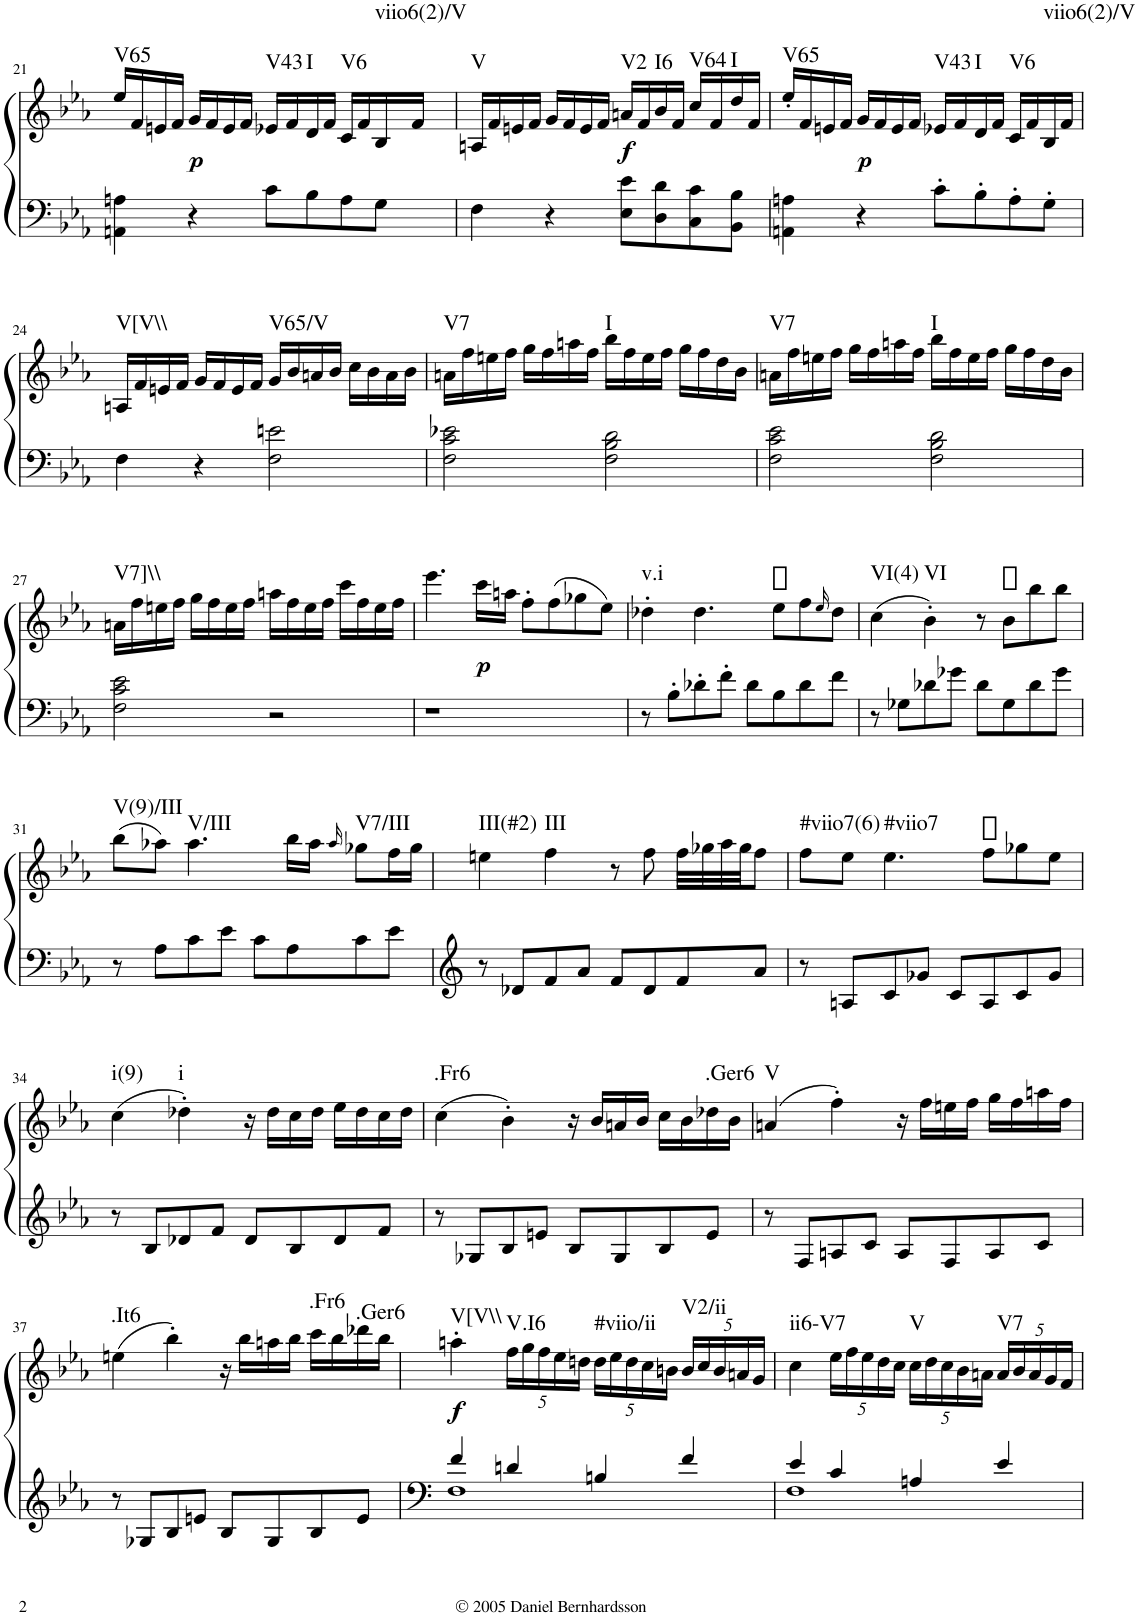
**kern	**kern	**dynam	**harte
*part1	*part1	*part1	*part1
*staff2	*staff1	*staff1/2	*
*I"Piano	*	*	*
*I'Pno.	*	*	*
!!LO:PB:g=z
*clefF4	*clefG2	*	*
*k[b-e-a-]	*k[b-e-a-]	*	*
*E-:	*E-:	*	*
*M4/4	*M4/4	*	*
*met(c)	*met(c)	*	*
=21	=21	=21	=21
!	!	!	!LO:H:kt=V65
4AAn\ 4An\	16ee-/LL	.	N
.	16f/	.	.
.	16en/	.	.
.	16f/JJ	.	.
!	!	!LO:DY:b	!
4r	16g/LL	p	.
.	16f/	.	.
.	16e/	.	.
.	16f/JJ	.	.
!	!	!	!LO:H:kt=V43
8c\L	16e-X/LL	.	N
.	16f/	.	.
!	!	!	!LO:H:kt=I
8B-\	16d/	.	N
.	16f/JJ	.	.
!	!	!	!LO:H:kt=V6
8A\	16c/LL	.	N
.	16f/	.	.
!	!	!	!LO:H:kt=viio6(2)/V
8G\J	16B-/	.	N
.	16f/JJ	.	.
=22	=22	=22	=22
!	!	!	!LO:H:kt=V
4F\	16An/LL	.	N
.	16f/	.	.
.	16en/	.	.
.	16f/JJ	.	.
4r	16g/LL	.	.
.	16f/	.	.
.	16e/	.	.
.	16f/JJ	.	.
!	!	!LO:DY:b	!LO:H:kt=V2
8E-\ 8e-\L	16an/LL	f	N
.	16f/	.	.
!	!	!	!LO:H:kt=I6
8D\ 8d\	16b-/	.	N
.	16f/JJ	.	.
!	!	!	!LO:H:kt=V64
8C\ 8c\	16cc/LL	.	N
.	16f/	.	.
!	!	!	!LO:H:kt=I
8BB-\ 8B-\J	16dd/	.	N
.	16f/JJ	.	.
=23	=23	=23	=23
!	!	!	!LO:H:kt=V65
4AAn\ 4An\	16ee-'/LL	.	N
.	16f/	.	.
.	16en/	.	.
.	16f/JJ	.	.
!	!	!LO:DY:b	!
4r	16g/LL	p	.
.	16f/	.	.
.	16e/	.	.
.	16f/JJ	.	.
!	!	!	!LO:H:kt=V43
8c'\L	16e-X/LL	.	N
.	16f/	.	.
!	!	!	!LO:H:kt=I
8B-'\	16d/	.	N
.	16f/JJ	.	.
!	!	!	!LO:H:kt=V6
8A'\	16c/LL	.	N
.	16f/	.	.
!	!	!	!LO:H:kt=viio6(2)/V
8G'\J	16B-/	.	N
.	16f/JJ	.	.
!!LO:LB:g=z
=24	=24	=24	=24
!	!	!	!LO:H:kt=V[V\\
4F\	16An/LL	.	N
.	16f/	.	.
.	16en/	.	.
.	16f/JJ	.	.
4r	16g/LL	.	.
.	16f/	.	.
.	16e/	.	.
.	16f/JJ	.	.
!	!	!	!LO:H:kt=V65/V
2F\ 2en\	16g/LL	.	N
.	16b-/	.	.
.	16an/	.	.
.	16b-/JJ	.	.
.	16cc\LL	.	.
.	16b-\	.	.
.	16a\	.	.
.	16b-\JJ	.	.
=25	=25	=25	=25
!	!	!	!LO:H:kt=V7
2F\ 2c\ 2e-X\	16an\LL	.	N
.	16ff\	.	.
.	16een\	.	.
.	16ff\JJ	.	.
.	16gg\LL	.	.
.	16ff\	.	.
.	16aan\	.	.
.	16ff\JJ	.	.
!	!	!	!LO:H:kt=I
2F\ 2B-\ 2d\	16bb-\LL	.	N
.	16ff\	.	.
.	16ee\	.	.
.	16ff\JJ	.	.
.	16gg\LL	.	.
.	16ff\	.	.
.	16dd\	.	.
.	16b-\JJ	.	.
=26	=26	=26	=26
!	!	!	!LO:H:kt=V7
2F\ 2c\ 2e-\	16an\LL	.	N
.	16ff\	.	.
.	16een\	.	.
.	16ff\JJ	.	.
.	16gg\LL	.	.
.	16ff\	.	.
.	16aan\	.	.
.	16ff\JJ	.	.
!	!	!	!LO:H:kt=I
2F\ 2B-\ 2d\	16bb-\LL	.	N
.	16ff\	.	.
.	16ee\	.	.
.	16ff\JJ	.	.
.	16gg\LL	.	.
.	16ff\	.	.
.	16dd\	.	.
.	16b-\JJ	.	.
!!LO:LB:g=z
=27	=27	=27	=27
!	!	!	!LO:H:kt=V7]\\
2F\ 2c\ 2e-\	16an\LL	.	N
.	16ff\	.	.
.	16een\	.	.
.	16ff\JJ	.	.
.	16gg\LL	.	.
.	16ff\	.	.
.	16ee\	.	.
.	16ff\JJ	.	.
2r	16aan\LL	.	.
.	16ff\	.	.
.	16ee\	.	.
.	16ff\JJ	.	.
.	16ccc\LL	.	.
.	16ff\	.	.
.	16ee\	.	.
.	16ff\JJ	.	.
=28	=28	=28	=28
1r	4.eee-\	.	.
!	!	!LO:DY:b	!
.	16ccc\LL	p	.
.	16aan\JJ	.	.
.	8ff'\L	.	.
.	(8ff\	.	.
.	8gg-X\	.	.
.	8ee-\J)	.	.
=29	=29	=29	=29
!	!	!	!LO:H:kt=v.i
8r	4dd-X'\	.	N
8B-'\L	.	.	.
8d-X'\	4.dd-\	.	.
8f'\J	.	.	.
8d-\L	.	.	.
8B-\	8ee-\L	.	.
8d-\	8ff\	.	.
.	16qee-/	.	.
8f\J	8dd-\J	.	.
=30	=30	=30	=30
!	!	!	!LO:H:kt=VI(4)
8r	(4cc\	.	N
8G-X\L	.	.	.
!	!	!	!LO:H:kt=VI
8d-X\	4b-'\)	.	N
8g-X\J	.	.	.
8d-\L	8r	.	.
8G-\	8b-\L	.	.
8d-\	8bb-\	.	.
8g-\J	8bb-\J	.	.
!!LO:LB:g=z
=31	=31	=31	=31
!	!	!	!LO:H:kt=V(9)/III
8r	(8bb-\L	.	N
8A-\L	8aa-X\J)	.	.
!	!	!	!LO:H:kt=V/III
8c\	4.aa-\	.	N
8e-\J	.	.	.
8c\L	.	.	.
8A-\	16bb-\LL	.	.
.	16aa-\JJ	.	.
.	16qaa-/	.	.
!	!	!	!LO:H:kt=V7/III
8c\	8gg-X\L	.	N
8e-\J	16ff\L	.	.
.	16gg-\JJ	.	.
=32	=32	=32	=32
!	!	!	!LO:H:kt=III(#2)
8r	4een\	.	N
8d-X/L	.	.	.
!	!	!	!LO:H:kt=III
8f/	4ff\	.	N
8a-/J	.	.	.
8f/L	8r	.	.
8d-/	8ff\	.	.
8f/	32ff\LLL	.	.
.	32gg-X\	.	.
.	32aa-\	.	.
.	32gg-\JJ	.	.
8a-/J	8ff\J	.	.
=33	=33	=33	=33
!	!	!	!LO:H:kt=#viio7(6)
8r	8ff\L	.	N
8An/L	8ee-\J	.	.
!	!	!	!LO:H:kt=#viio7
8c/	4.ee-\	.	N
8g-X/J	.	.	.
8c/L	.	.	.
8A/	8ff\L	.	.
8c/	8gg-X\	.	.
8g-/J	8ee-\J	.	.
!!LO:LB:g=z
=34	=34	=34	=34
!	!	!	!LO:H:kt=i(9)
8r	(4cc\	.	N
8B-/L	.	.	.
!	!	!	!LO:H:kt=i
8d-X/	4dd-X'\)	.	N
8f/J	.	.	.
8d-/L	16r	.	.
.	16dd-\LL	.	.
8B-/	16cc\	.	.
.	16dd-\JJ	.	.
8d-/	16ee-\LL	.	.
.	16dd-\	.	.
8f/J	16cc\	.	.
.	16dd-\JJ	.	.
=35	=35	=35	=35
!	!	!	!LO:H:kt=.Fr6
8r	(4cc\	.	N
8G-X/L	.	.	.
8B-/	4b-'\)	.	.
8en/J	.	.	.
8B-/L	16r	.	.
.	16b-/LL	.	.
8G-/	16an/	.	.
.	16b-/JJ	.	.
8B-/	16cc\LL	.	.
.	16b-\	.	.
!	!	!	!LO:H:kt=.Ger6
8e/J	16dd-X\	.	N
.	16b-\JJ	.	.
=36	=36	=36	=36
!	!	!	!LO:H:kt=V
8r	(4an/	.	N
8F/L	.	.	.
8An/	4ff'\)	.	.
8c/J	.	.	.
8A/L	16r	.	.
.	16ff\LL	.	.
8F/	16een\	.	.
.	16ff\JJ	.	.
8A/	16gg\LL	.	.
.	16ff\	.	.
8c/J	16aan\	.	.
.	16ff\JJ	.	.
!!LO:LB:g=z
=37	=37	=37	=37
!	!	!	!LO:H:kt=.It6
8r	(4een\	.	N
8G-X/L	.	.	.
8B-/	4bb-'\)	.	.
8en/J	.	.	.
8B-/L	16r	.	.
.	16bb-\LL	.	.
8G-/	16aan\	.	.
.	16bb-\JJ	.	.
!	!	!	!LO:H:kt=.Fr6
8B-/	16ccc\LL	.	N
.	16bb-\	.	.
!	!	!	!LO:H:kt=.Ger6
8e/J	16ddd-X\	.	N
.	16bb-\JJ	.	.
=38	=38	=38	=38
*^	*	*	*
!	!	!	!LO:DY:b	!LO:H:kt=V[V\\
4f/	1F	4aan'\	f	N
*	*	*Xbrackettup	*	*
!	!	!	!	!LO:H:kt=V.I6
4dn/	.	20ff\LL	.	N
.	.	20gg\	.	.
.	.	20ff\	.	.
.	.	20ee-\	.	.
.	.	20ddn\JJ	.	.
!	!	!	!	!LO:H:kt=#viio/ii
4Bn/	.	20dd\LL	.	N
.	.	20ee-\	.	.
.	.	20dd\	.	.
.	.	20cc\	.	.
.	.	20bn\JJ	.	.
!	!	!	!	!LO:H:kt=V2/ii
4f/	.	20b/LL	.	N
.	.	20cc/	.	.
.	.	20b/	.	.
.	.	20an/	.	.
.	.	20g/JJ	.	.
=39	=39	=39	=39	=39
!	!	!	!	!LO:H:kt=ii6-V7
4e-/	1F	4cc\	.	N
4c/	.	20ee-\LL	.	.
.	.	20ff\	.	.
.	.	20ee-\	.	.
.	.	20dd\	.	.
.	.	20cc\JJ	.	.
!	!	!	!	!LO:H:kt=V
4An/	.	20cc\LL	.	N
.	.	20dd\	.	.
.	.	20cc\	.	.
.	.	20b-\	.	.
.	.	20an\JJ	.	.
!	!	!	!	!LO:H:kt=V7
4e-/	.	20a/LL	.	N
.	.	20b-/	.	.
.	.	20a/	.	.
.	.	20g/	.	.
.	.	20f/JJ	.	.
*v	*v	*	*	*
=	=	=	=
*-	*-	*-	*-
